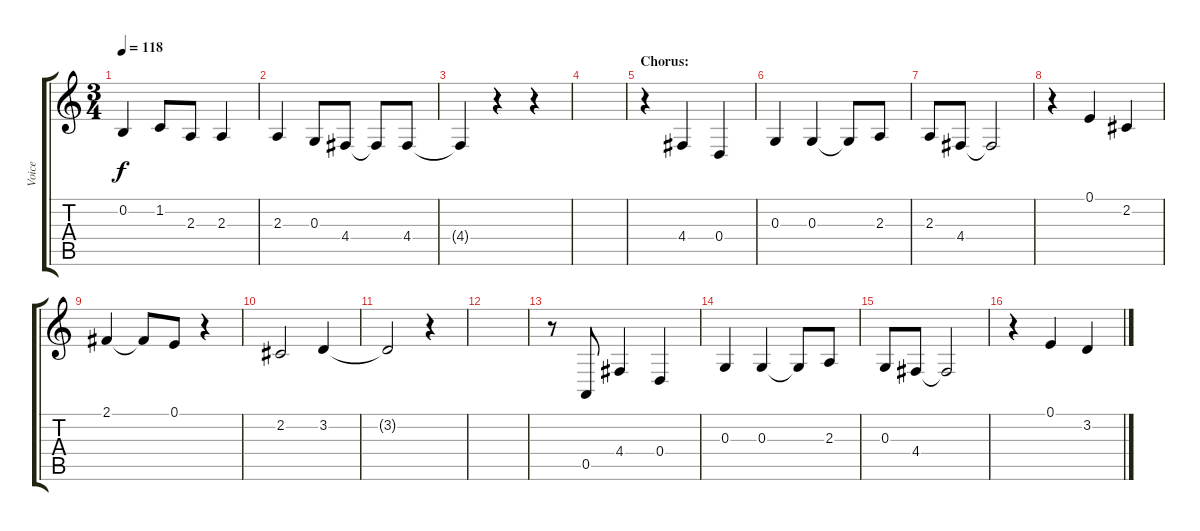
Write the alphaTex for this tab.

\track ("Voice" "Voice") {instrument clarinet}
\staff {score tabs}
\tuning (E4 B3 G3 D3 A2 D2) {hide}
\ts (3 4)
\tempo 118
\clef g2
\ks c
0.2.4{dy f} 1.2.8 2.3.8 2.3.4 |
2.3.4 0.3.8 4.4.8 4.4{t}.8 4.4.8 |
4.4{t}.4 r.4 r.4 |
|
\section ("" "Chorus:")
r.4 4.4.4 0.4.4 |
0.3.4 0.3.4 0.3{t}.8 2.3.8 |
2.3.8 4.4.8 4.4{t}.2 |
r.4 0.1.4 2.2.4 |
2.1.4 2.1{t}.8 0.1.8 r.4 |
2.2.2 3.2.4 |
3.2{t}.2 r.4 |
|
r.8 0.5.8 4.4.4 0.4.4 |
0.3.4 0.3.4 0.3{t}.8 2.3.8 |
0.3.8 4.4.8 4.4{t}.2 |
r.4 0.1.4 3.2.4
